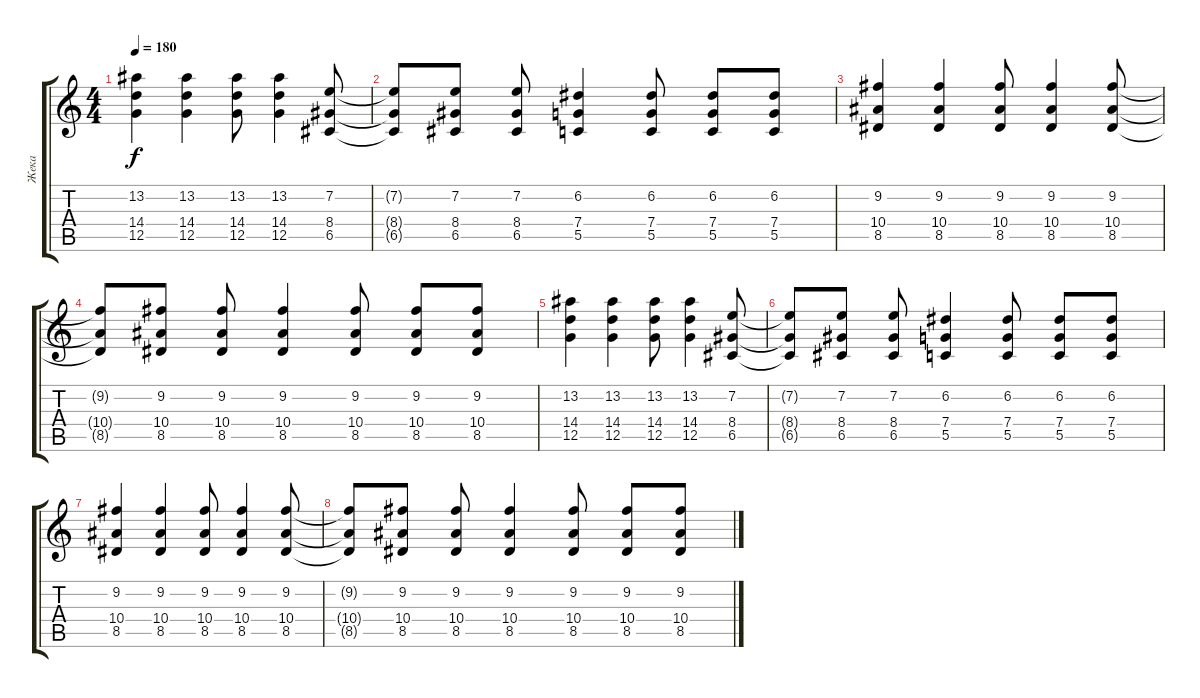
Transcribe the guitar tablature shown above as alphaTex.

\track ("Жека" "Жека") {instrument overdrivenguitar}
\staff {score tabs}
\tuning (D4 A3 F3 C3 G2 C2) {hide}
\ts (4 4)
\tempo 180
\clef g2
\ks c
(13.2 14.4 12.5).4{dy f} (13.2 14.4 12.5).4 (13.2 14.4 12.5).8 (13.2 14.4 12.5).4 (7.2 8.4 6.5).8 |
(7.2{t} 8.4{t} 6.5{t}).8 (7.2 8.4 6.5).8 (7.2 8.4 6.5).8 (6.2 7.4 5.5).4 (6.2 7.4 5.5).8 (6.2 7.4 5.5).8 (6.2 7.4 5.5).8 |
(9.2 10.4 8.5).4 (9.2 10.4 8.5).4 (9.2 10.4 8.5).8 (9.2 10.4 8.5).4 (9.2 10.4 8.5).8 |
(9.2{t} 10.4{t} 8.5{t}).8 (9.2 10.4 8.5).8 (9.2 10.4 8.5).8 (9.2 10.4 8.5).4 (9.2 10.4 8.5).8 (9.2 10.4 8.5).8 (9.2 10.4 8.5).8 |
(13.2 14.4 12.5).4 (13.2 14.4 12.5).4 (13.2 14.4 12.5).8 (13.2 14.4 12.5).4 (7.2 8.4 6.5).8 |
(7.2{t} 8.4{t} 6.5{t}).8 (7.2 8.4 6.5).8 (7.2 8.4 6.5).8 (6.2 7.4 5.5).4 (6.2 7.4 5.5).8 (6.2 7.4 5.5).8 (6.2 7.4 5.5).8 |
(9.2 10.4 8.5).4 (9.2 10.4 8.5).4 (9.2 10.4 8.5).8 (9.2 10.4 8.5).4 (9.2 10.4 8.5).8 |
(9.2{t} 10.4{t} 8.5{t}).8 (9.2 10.4 8.5).8 (9.2 10.4 8.5).8 (9.2 10.4 8.5).4 (9.2 10.4 8.5).8 (9.2 10.4 8.5).8 (9.2 10.4 8.5).8
